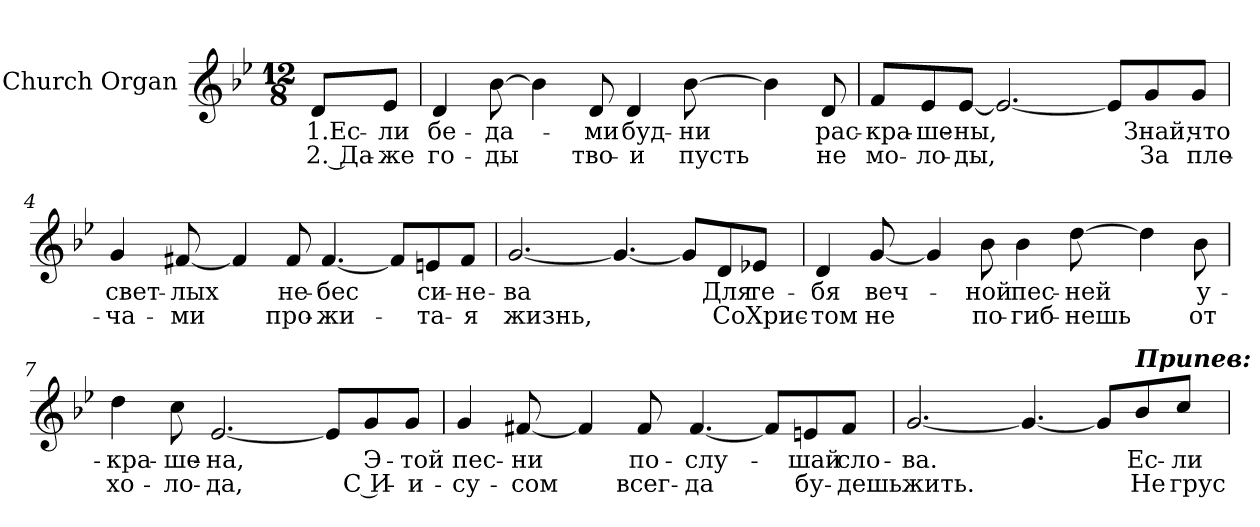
**kern	**text	**text
*part1	*part1	*part1
*staff1	*staff1	*staff1
*I"Church Organ	*	*
!!LO:PB:g=z
*clefG2	*	*
*k[b-e-]	*	*
*g:	*	*
*M12/8	*	*
=1	=1	=1
!	!LO:LY:b:color=#000000	!LO:LY:b:color=#000000
8di/L	1.Ес-	2. Да-
!	!LO:LY:b:color=#000000	!LO:LY:b:color=#000000
8e-i/J	-ли	-же
=2	=2	=2
!	!LO:LY:b:color=#000000	!LO:LY:b:color=#000000
4di/	бе-	го-
!	!LO:LY:b:color=#000000	!LO:LY:b:color=#000000
[>8b-i\	-да-	-ды
4b-i\]	.	.
!	!LO:LY:b:color=#000000	!LO:LY:b:color=#000000
8di/	-ми	тво-
!	!LO:LY:b:color=#000000	!LO:LY:b:color=#000000
4di/	буд-	-и
!	!LO:LY:b:color=#000000	!LO:LY:b:color=#000000
[>8b-i\	-ни	пусть
4b-i\]	.	.
!	!LO:LY:b:color=#000000	!LO:LY:b:color=#000000
8di/	рас-	не
=3	=3	=3
!	!LO:LY:b:color=#000000	!LO:LY:b:color=#000000
8fi/L	-кра-	мо-
!	!LO:LY:b:color=#000000	!LO:LY:b:color=#000000
8e-i/	-ше-	-ло-
!	!LO:LY:b:color=#000000	!LO:LY:b:color=#000000
[<8e-i/J	-ны,	-ды,
2.e-i/_<	.	.
8e-i/L]	.	.
!	!LO:LY:b:color=#000000	!LO:LY:b:color=#000000
8gi/	Знай,	За
!	!LO:LY:b:color=#000000	!LO:LY:b:color=#000000
8gi/J	что	пле-
!!LO:LB:g=z
=4	=4	=4
!	!LO:LY:b:color=#000000	!LO:LY:b:color=#000000
4gi/	свет-	-ча-
!	!LO:LY:b:color=#000000	!LO:LY:b:color=#000000
[<8f#Xi/	-лых	-ми
4f#i/]	.	.
!	!LO:LY:b:color=#000000	!LO:LY:b:color=#000000
8f#i/	не-	про-
!	!LO:LY:b:color=#000000	!LO:LY:b:color=#000000
[<4.f#i/	-бес	-жи-
8f#i/L]	.	.
!	!LO:LY:b:color=#000000	!LO:LY:b:color=#000000
8eni/	си-	-та-
!	!LO:LY:b:color=#000000	!LO:LY:b:color=#000000
8f#i/J	-не-	-я
=5	=5	=5
!	!LO:LY:b:color=#000000	!LO:LY:b:color=#000000
[<2.gi/	-ва	жизнь,
4.gi/_<	.	.
8gi/L]	.	.
!	!LO:LY:b:color=#000000	!LO:LY:b:color=#000000
8di/	Для	Со
!	!LO:LY:b:color=#000000	!LO:LY:b:color=#000000
8e-Xi/J	те-	Хрис-
=6	=6	=6
!	!LO:LY:b:color=#000000	!LO:LY:b:color=#000000
4di/	-бя	-том
!	!LO:LY:b:color=#000000	!LO:LY:b:color=#000000
[<8gi/	веч-	не
4gi/]	.	.
!	!LO:LY:b:color=#000000	!LO:LY:b:color=#000000
8b-i\	-ной	по-
!	!LO:LY:b:color=#000000	!LO:LY:b:color=#000000
4b-i\	пес-	-гиб-
!	!LO:LY:b:color=#000000	!LO:LY:b:color=#000000
[>8ddi\	-ней	-нешь
4ddi\]	.	.
!	!LO:LY:b:color=#000000	!LO:LY:b:color=#000000
8b-i\	у-	от
!!LO:LB:g=z
=7	=7	=7
!	!LO:LY:b:color=#000000	!LO:LY:b:color=#000000
4ddi\	-кра-	хо-
!	!LO:LY:b:color=#000000	!LO:LY:b:color=#000000
8cci\	-ше-	-ло-
!	!LO:LY:b:color=#000000	!LO:LY:b:color=#000000
[<2.e-i/	-на,	-да,
8e-i/L]	.	.
!	!LO:LY:b:color=#000000	!LO:LY:b:color=#000000
8gi/	Э-	С И-
!	!LO:LY:b:color=#000000	!LO:LY:b:color=#000000
8gi/J	-той	-и-
=8	=8	=8
!	!LO:LY:b:color=#000000	!LO:LY:b:color=#000000
4gi/	пес-	-су-
!	!LO:LY:b:color=#000000	!LO:LY:b:color=#000000
[<8f#Xi/	-ни	-сом
4f#i/]	.	.
!	!LO:LY:b:color=#000000	!LO:LY:b:color=#000000
8f#i/	по-	всег-
!	!LO:LY:b:color=#000000	!LO:LY:b:color=#000000
[<4.f#i/	-слу-	-да
8f#i/L]	.	.
!	!LO:LY:b:color=#000000	!LO:LY:b:color=#000000
8eni/	-шай	бу-
!	!LO:LY:b:color=#000000	!LO:LY:b:color=#000000
8f#i/J	сло-	-дешь
=9	=9	=9
!	!LO:LY:b:color=#000000	!LO:LY:b:color=#000000
[<2.gi/	-ва.	жить.
4.gi/_<	.	.
8gi/L]	.	.
!LO:TX:a:Bi:t=Припев&colon;	!	!
!	!LO:LY:b:color=#000000	!LO:LY:b:color=#000000
8b-i/	Ес-	Не
!	!LO:LY:b:color=#000000	!LO:LY:b:color=#000000
8cci/J	-ли	грус-
=	=	=
*-	*-	*-
